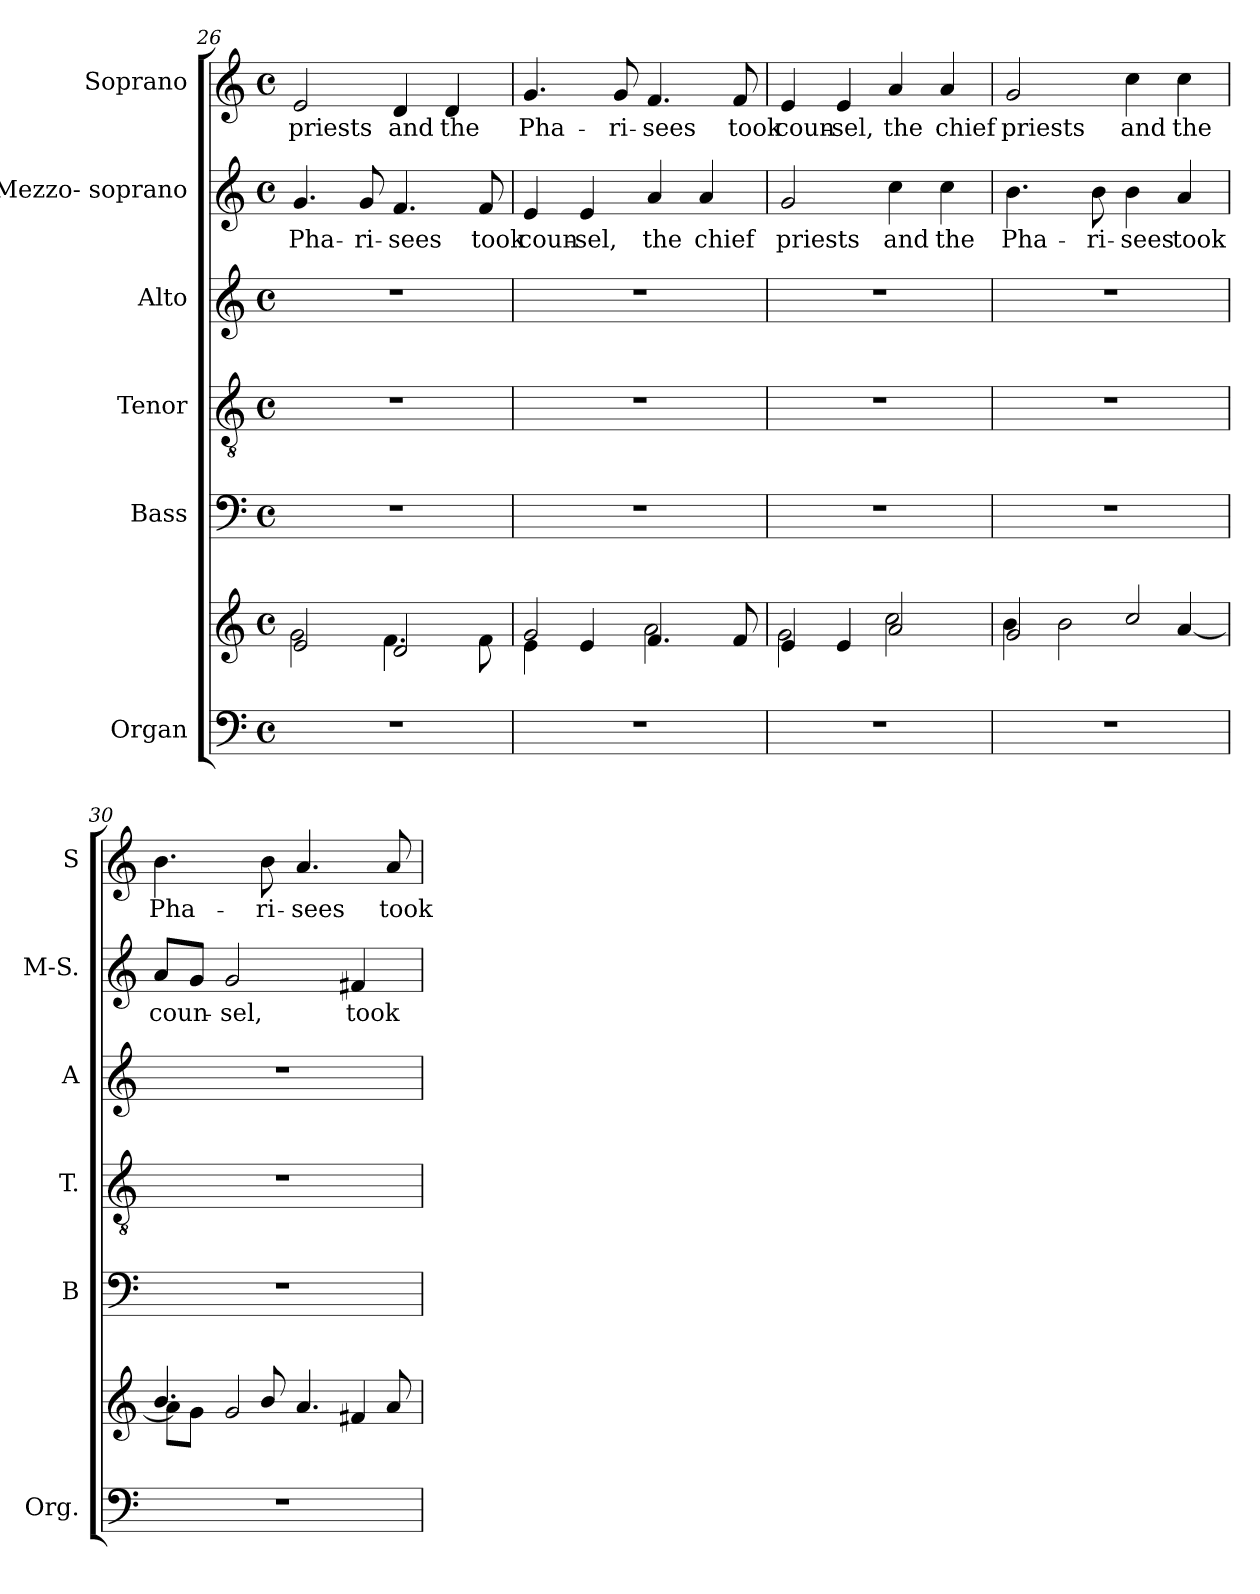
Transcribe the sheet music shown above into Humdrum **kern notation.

**kern	**kern	**kern	**kern	**kern	**kern	**text	**kern	**text
*part6	*part6	*part5	*part4	*part3	*part2	*part2	*part1	*part1
*staff7	*staff6	*staff5	*staff4	*staff3	*staff2	*staff2	*staff1	*staff1
*I"Organ	*	*I"Bass	*I"Tenor	*I"Alto	*I"Mezzo- soprano	*	*I"Soprano	*
*I'Org.	*	*I'B	*I'T.	*I'A	*I'M-S.	*	*I'S	*
*clefF4	*clefG2	*clefF4	*clefGv2	*clefG2	*clefG2	*	*clefG2	*
*	*	*	*ITrd7c12	*	*	*	*	*
*k[]	*k[]	*k[]	*k[]	*k[]	*k[]	*	*k[]	*
*C:	*C:	*C:	*C:	*C:	*C:	*	*C:	*
*M4/4	*M4/4	*M4/4	*M4/4	*M4/4	*M4/4	*	*M4/4	*
*met(c)	*met(c)	*met(c)	*met(c)	*met(c)	*met(c)	*	*met(c)	*
=26	=26	=26	=26	=26	=26	=26	=26	=26
*	*^	*	*	*	*	*	*	*
!	!	!	!	!	!	!	!LO:LY:b:color=#000000	!	!
!	!	!	!	!	!	!	!	!	!LO:LY:b:color=#000000
1r	2ei/	2gi\	1r	1r	1r	4.gi/	Pha-	2ei/	priests
!	!	!	!	!	!	!	!LO:LY:b:color=#000000	!	!
.	.	.	.	.	.	8gi/	-ri-	.	.
!	!	!	!	!	!	!	!LO:LY:b:color=#000000	!	!
!	!	!	!	!	!	!	!	!	!LO:LY:b:color=#000000
.	2di/	4.fi\	.	.	.	4.fi/	-sees	4di/	and
!	!	!	!	!	!	!	!	!	!LO:LY:b:color=#000000
.	.	.	.	.	.	.	.	4di/	the
!	!	!	!	!	!	!	!LO:LY:b:color=#000000	!	!
.	.	8fi\	.	.	.	8fi/	took	.	.
=27	=27	=27	=27	=27	=27	=27	=27	=27	=27
!	!	!	!	!	!	!	!LO:LY:b:color=#000000	!	!
!	!	!	!	!	!	!	!	!	!LO:LY:b:color=#000000
1r	2gi/	4ei\	1r	1r	1r	4ei/	coun-	4.gi/	Pha-
!	!	!	!	!	!	!	!LO:LY:b:color=#000000	!	!
.	.	4ei/	.	.	.	4ei/	-sel,	.	.
!	!	!	!	!	!	!	!	!	!LO:LY:b:color=#000000
.	.	.	.	.	.	.	.	8gi/	-ri-
!	!	!	!	!	!	!	!LO:LY:b:color=#000000	!	!
!	!	!	!	!	!	!	!	!	!LO:LY:b:color=#000000
.	4.fi/	2ai\	.	.	.	4ai/	the	4.fi/	-sees
!	!	!	!	!	!	!	!LO:LY:b:color=#000000	!	!
.	.	.	.	.	.	4ai/	chief	.	.
!	!	!	!	!	!	!	!	!	!LO:LY:b:color=#000000
.	8fi/	.	.	.	.	.	.	8fi/	took
!!LO:LB:g=z
=28	=28	=28	=28	=28	=28	=28	=28	=28	=28
!	!	!	!	!	!	!	!LO:LY:b:color=#000000	!	!
!	!	!	!	!	!	!	!	!	!LO:LY:b:color=#000000
1r	4ei/	2gi\	1r	1r	1r	2gi/	priests	4ei/	coun-
!	!	!	!	!	!	!	!	!	!LO:LY:b:color=#000000
.	4ei/	.	.	.	.	.	.	4ei/	-sel,
!	!	!	!	!	!	!	!LO:LY:b:color=#000000	!	!
!	!	!	!	!	!	!	!	!	!LO:LY:b:color=#000000
.	2ai/	2cci\	.	.	.	4cci\	and	4ai/	the
!	!	!	!	!	!	!	!LO:LY:b:color=#000000	!	!
!	!	!	!	!	!	!	!	!	!LO:LY:b:color=#000000
.	.	.	.	.	.	4cci\	the	4ai/	chief
=29	=29	=29	=29	=29	=29	=29	=29	=29	=29
!	!	!	!	!	!	!	!LO:LY:b:color=#000000	!	!
!	!	!	!	!	!	!	!	!	!LO:LY:b:color=#000000
1r	2gi/	4bi\	1r	1r	1r	4.bi\	Pha-	2gi/	priests
.	.	2bi\	.	.	.	.	.	.	.
!	!	!	!	!	!	!	!LO:LY:b:color=#000000	!	!
.	.	.	.	.	.	8bi\	-ri-	.	.
!	!	!	!	!	!	!	!LO:LY:b:color=#000000	!	!
!	!	!	!	!	!	!	!	!	!LO:LY:b:color=#000000
.	2cci/	.	.	.	.	4bi\	-sees	4cci\	and
!	!	!	!	!	!	!	!LO:LY:b:color=#000000	!	!
!	!	!	!	!	!	!	!	!	!LO:LY:b:color=#000000
.	.	[4ai/	.	.	.	4ai/	took	4cci\	the
=30	=30	=30	=30	=30	=30	=30	=30	=30	=30
!	!	!	!	!	!	!	!LO:LY:b:color=#000000	!	!
!	!	!	!	!	!	!	!	!	!LO:LY:b:color=#000000
1r	4.bi/	8ai\L]	1r	1r	1r	8ai/L	coun-	4.bi\	Pha-
.	.	8gi\J	.	.	.	8gi/J	.	.	.
!	!	!	!	!	!	!	!LO:LY:b:color=#000000	!	!
.	.	2gi/	.	.	.	2gi/	-sel,	.	.
!	!	!	!	!	!	!	!	!	!LO:LY:b:color=#000000
.	8bi/	.	.	.	.	.	.	8bi\	-ri-
!	!	!	!	!	!	!	!	!	!LO:LY:b:color=#000000
.	4.ai/	.	.	.	.	.	.	4.ai/	-sees
!	!	!	!	!	!	!	!LO:LY:b:color=#000000	!	!
.	.	4f#Xi/	.	.	.	4f#Xi/	took	.	.
!	!	!	!	!	!	!	!	!	!LO:LY:b:color=#000000
.	8ai/	.	.	.	.	.	.	8ai/	took
*	*v	*v	*	*	*	*	*	*	*
=	=	=	=	=	=	=	=	=
*-	*-	*-	*-	*-	*-	*-	*-	*-
